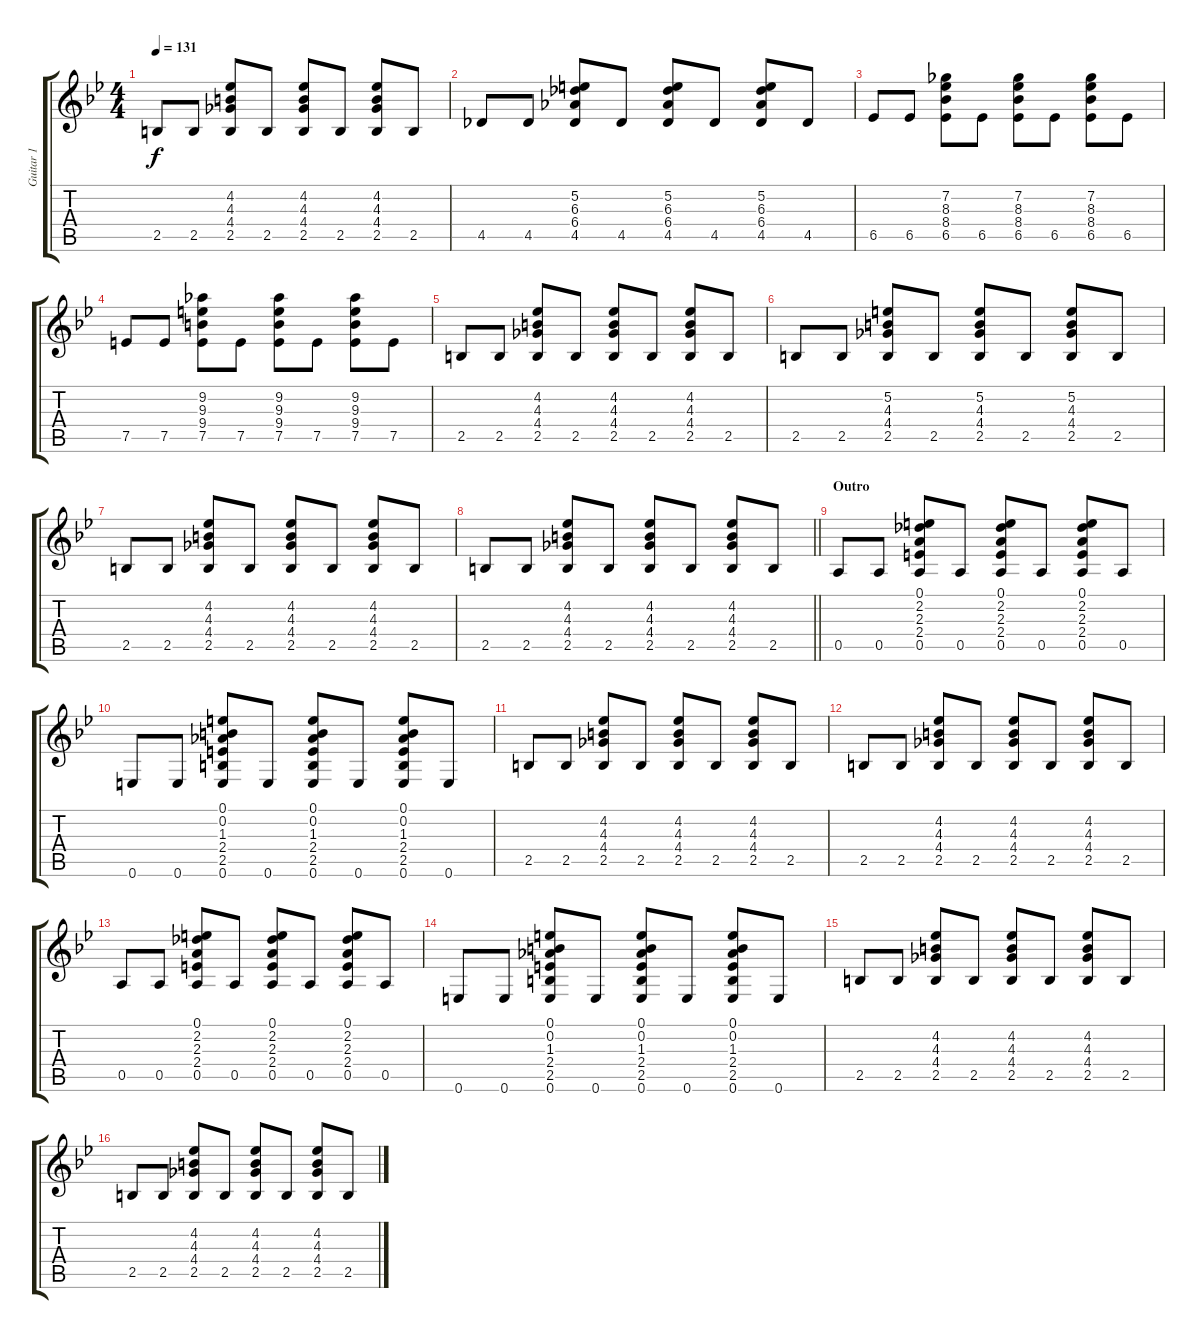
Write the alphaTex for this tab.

\track ("Guitar 1" "Guitar 1") {instrument overdrivenguitar}
\staff {score tabs}
\tuning (E4 B3 G3 D3 A2 E2) {hide}
\ts (4 4)
\tempo 131
\clef g2
\ks bb
2.5.8{dy f} 2.5.8 (4.2 4.3 4.4 2.5).8 2.5.8 (4.2 4.3 4.4 2.5).8 2.5.8 (4.2 4.3 4.4 2.5).8 2.5.8 |
4.5.8 4.5.8 (5.2 6.3 6.4 4.5).8 4.5.8 (5.2 6.3 6.4 4.5).8 4.5.8 (5.2 6.3 6.4 4.5).8 4.5.8 |
6.5.8 6.5.8 (7.2 8.3 8.4 6.5).8 6.5.8 (7.2 8.3 8.4 6.5).8 6.5.8 (7.2 8.3 8.4 6.5).8 6.5.8 |
7.5.8 7.5.8 (9.2 9.3 9.4 7.5).8 7.5.8 (9.2 9.3 9.4 7.5).8 7.5.8 (9.2 9.3 9.4 7.5).8 7.5.8 |
2.5.8 2.5.8 (4.2 4.3 4.4 2.5).8 2.5.8 (4.2 4.3 4.4 2.5).8 2.5.8 (4.2 4.3 4.4 2.5).8 2.5.8 |
2.5.8 2.5.8 (5.2 4.3 4.4 2.5).8 2.5.8 (5.2 4.3 4.4 2.5).8 2.5.8 (5.2 4.3 4.4 2.5).8 2.5.8 |
2.5.8 2.5.8 (4.2 4.3 4.4 2.5).8 2.5.8 (4.2 4.3 4.4 2.5).8 2.5.8 (4.2 4.3 4.4 2.5).8 2.5.8 |
\barLineRight lightlight
2.5.8 2.5.8 (4.2 4.3 4.4 2.5).8 2.5.8 (4.2 4.3 4.4 2.5).8 2.5.8 (4.2 4.3 4.4 2.5).8 2.5.8 |
\section ("" "Outro")
0.5.8 0.5.8 (0.1 2.2 2.3 2.4 0.5).8 0.5.8 (0.1 2.2 2.3 2.4 0.5).8 0.5.8 (0.1 2.2 2.3 2.4 0.5).8 0.5.8 |
0.6.8 0.6.8 (0.1 0.2 1.3 2.4 2.5 0.6).8 0.6.8 (0.1 0.2 1.3 2.4 2.5 0.6).8 0.6.8 (0.1 0.2 1.3 2.4 2.5 0.6).8 0.6.8 |
2.5.8 2.5.8 (4.2 4.3 4.4 2.5).8 2.5.8 (4.2 4.3 4.4 2.5).8 2.5.8 (4.2 4.3 4.4 2.5).8 2.5.8 |
2.5.8 2.5.8 (4.2 4.3 4.4 2.5).8 2.5.8 (4.2 4.3 4.4 2.5).8 2.5.8 (4.2 4.3 4.4 2.5).8 2.5.8 |
0.5.8 0.5.8 (0.1 2.2 2.3 2.4 0.5).8 0.5.8 (0.1 2.2 2.3 2.4 0.5).8 0.5.8 (0.1 2.2 2.3 2.4 0.5).8 0.5.8 |
0.6.8 0.6.8 (0.1 0.2 1.3 2.4 2.5 0.6).8 0.6.8 (0.1 0.2 1.3 2.4 2.5 0.6).8 0.6.8 (0.1 0.2 1.3 2.4 2.5 0.6).8 0.6.8 |
2.5.8 2.5.8 (4.2 4.3 4.4 2.5).8 2.5.8 (4.2 4.3 4.4 2.5).8 2.5.8 (4.2 4.3 4.4 2.5).8 2.5.8 |
2.5.8 2.5.8 (4.2 4.3 4.4 2.5).8 2.5.8 (4.2 4.3 4.4 2.5).8 2.5.8 (4.2 4.3 4.4 2.5).8 2.5.8
